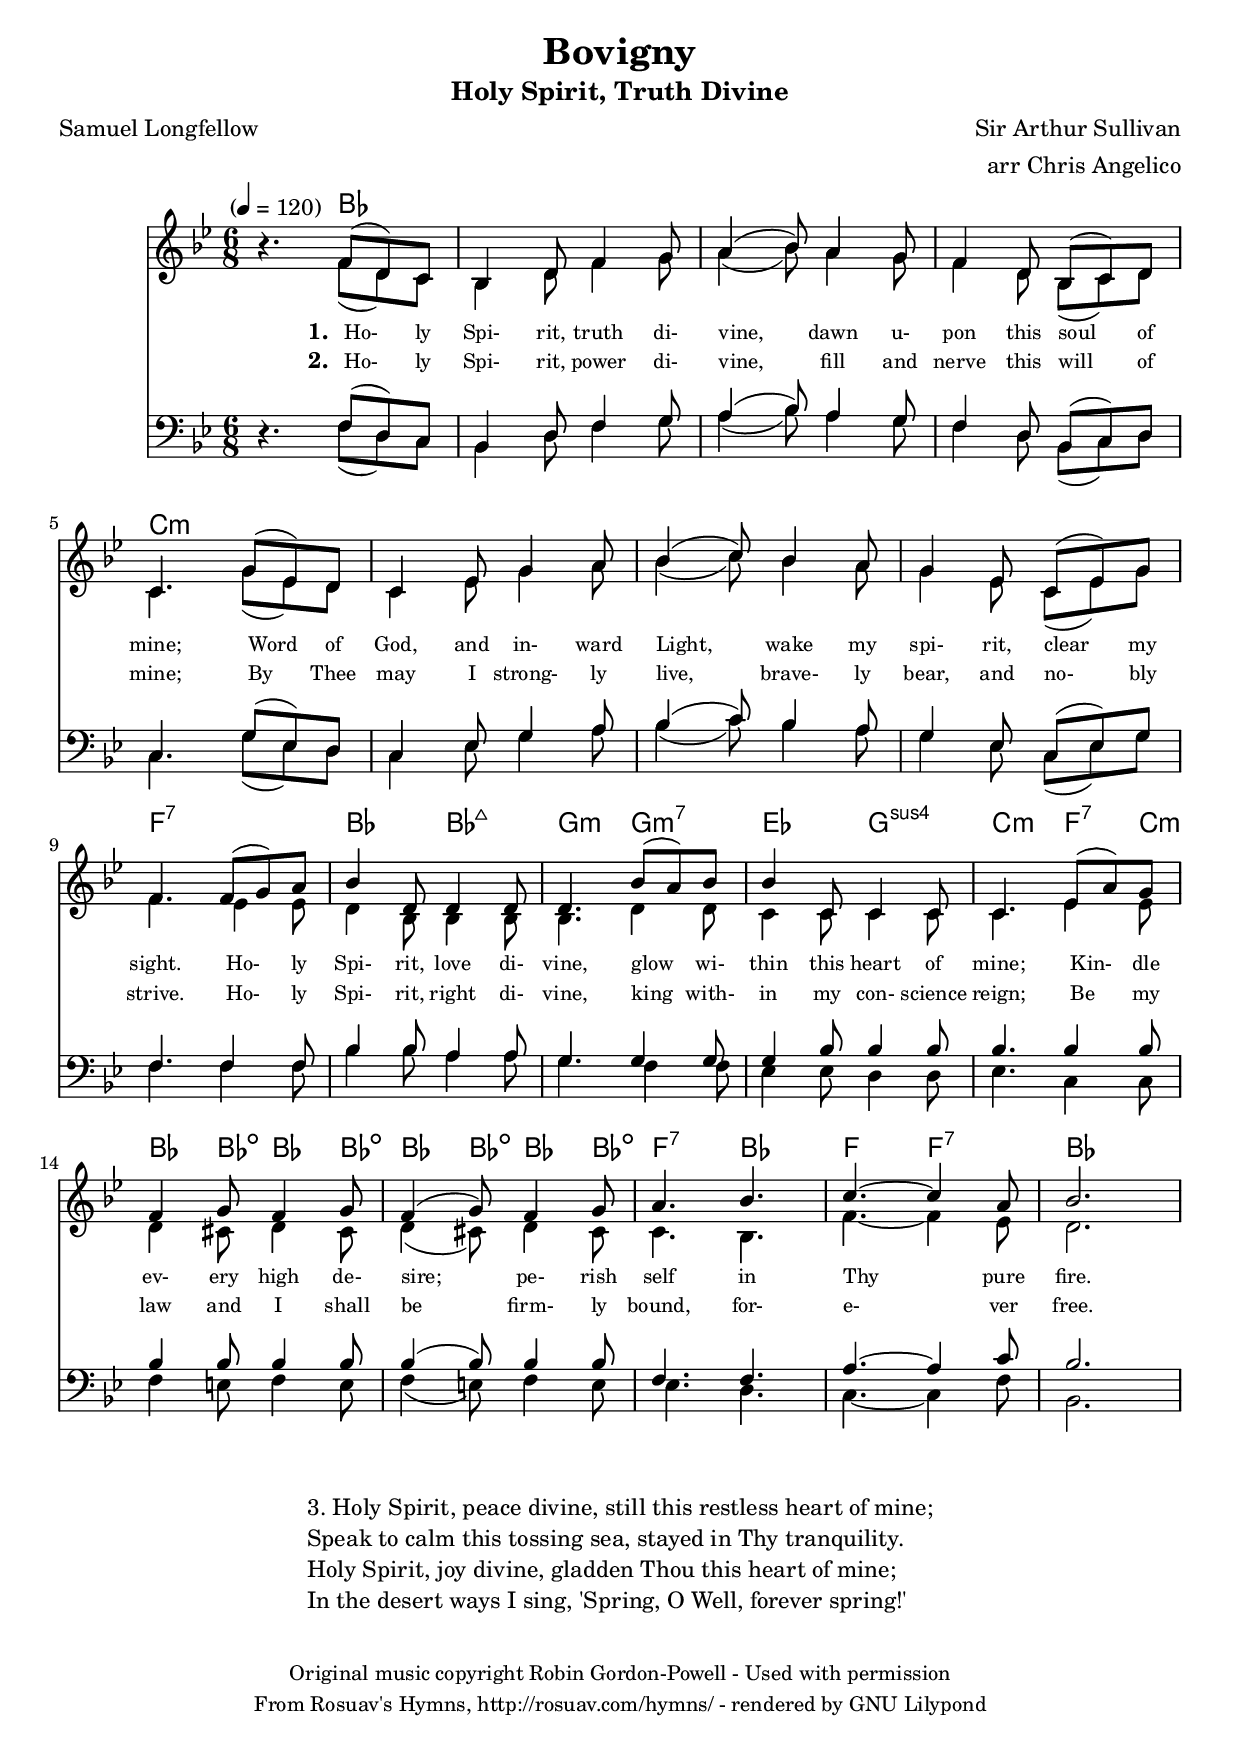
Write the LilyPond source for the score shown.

% As to that, we would reply
% Words from RCH #574 or #193
\include "Hymnal.ly"

\header
{
    title="Bovigny"
    subtitle="Holy Spirit, Truth Divine"
    poet="Samuel Longfellow"
    composer="Sir Arthur Sullivan" % circa 1898
    arranger="arr Chris Angelico" % 2011-10-09 / 2011-12-18
    % meter="" ??
    % piece="" ??
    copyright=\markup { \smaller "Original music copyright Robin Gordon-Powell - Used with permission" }
}

\score {
    <<
        \new ChordNames {
            \set chordChanges = ##t
            \transpose ef bf,
            \chordmode {
		s4.
		ef4 ef8 ef4 ef8 ef4 ef8 ef4 ef8 ef4 ef8 ef4 ef8 ef4 ef8 f4.:m
		f4:m f8:m f4:m f8:m f4:m f8:m f4:m f8:m f4:m f8:m f4:m f8:m f4:m f8:m bf4.:7
		bf:7 ef ef:maj c:m c:m7 af c:sus4 f:m bf4:7 f8:m
		ef4 ef8:dim ef4 ef8:dim ef4 ef8:dim ef4 ef8:dim bf4.:7 ef4. bf4.~bf4:7 bf8:7 ef2.
            }
        }
        \new Staff <<
            \set Staff.midiInstrument = "acoustic grand"
            \key bf \major
            \time 6/8
            \tempo "" 4 = 120
            \new Voice = "sops" \transpose ef bf, \relative f' {
                r4.
                \voiceOne
		bf8(g) f ef4 g8 bf4 c8 d4(ef8) d4 c8 bf4 g8 ef(f) g f4.
		c'8(af) g f4 af8 c4 d8 ef4(f8) ef4 d8 c4 af8 f(af) c bf4.
		bf8(c) d ef4 g,8 g4 g8 g4. ef'8(d) ef ef4 f,8 f4 f8 f4.
		af8(d) c bf4 c8 bf4 c8 bf4(c8) bf4 c8 d4. ef4. f4.~f4
		d8 ef2.
            }
            \addlyrics { \lyr \lyricmode {
		\override LyricText #'font-size = #-1
		\set stanza = #"1."
                !Ho- ly Spi- rit, truth di- vine, dawn u- pon this soul of mine;
		!Word of God, and in- ward Light, wake my spi- rit, clear my sight.
		!Ho- ly Spi- rit, love di- vine, glow wi- thin this heart of mine;
		!Kin- dle ev- ery high de- sire; pe- rish self in Thy pure fire.
            } }
	    \addlyrics { \lyr \lyricmode {
		\override LyricText #'font-size = #-1
		\set stanza = #"2."
		!Ho- ly Spi- rit, power di- vine, fill and nerve this will of mine;
		!By Thee may I strong- ly live, brave- ly bear, and no- bly strive.
		!Ho- ly Spi- rit, right di- vine, king with- in my con- science reign;
		!Be my law and I shall be firm- ly bound, for- e- ver free.
            } }

            \new Voice = "alto" \transpose ef bf, \relative f' {
                s4. % The same rest, but as a spacer so it doesn't print
                \voiceTwo
		bf8(g) f ef4 g8 bf4 c8 d4(ef8) d4 c8 bf4 g8 ef(f) g f4.
		c'8(af) g f4 af8 c4 d8 ef4(f8) ef4 d8 c4 af8 f(af) c bf4.
		af4 af8 g4 ef8 ef4 ef8 ef4. g4 g8 f4 f8 f4 f8 f4.
		af4 af8 g4 fs8 g4 fs8 g4(fs8) g4 fs8 f4. ef4. bf'4.~bf4 af8 g2.
            }
        >>
        \new Staff <<
            \clef bass
            \key bf \major
            \new Voice = "tenor" \transpose ef bf, \relative c' {
                r4.
                \voiceOne
		bf8(g) f ef4 g8 bf4 c8 d4(ef8) d4 c8 bf4 g8 ef(f) g f4.
		c'8(af) g f4 af8 c4 d8 ef4(f8) ef4 d8 c4 af8 f(af) c bf4.
		bf4 bf8 ef4 ef8 d4 d8 c4. c4 c8 c4 ef8 ef4 ef8 ef4.
		ef4 ef8 ef4 ef8 ef4 ef8 ef4(ef8) ef4 ef8 bf4. bf d4.~d4 f8 ef2.
            }
            \new Voice = "bass" \transpose ef bf, \relative c' {
                s4.
                \voiceTwo
		bf8(g) f ef4 g8 bf4 c8 d4(ef8) d4 c8 bf4 g8 ef(f) g f4.
		c'8(af) g f4 af8 c4 d8 ef4(f8) ef4 d8 c4 af8 f(af) c bf4.
		bf4 bf8 ef4 ef8 d4 d8 c4. bf4 bf8 af4 af8 g4 g8 af4.
		f4 f8 bf4 a8 bf4 a8 bf4(a8) bf4 a8 af4. g f4.~f4 bf8 ef,2.
            }
        >>
    >>
    \layout { }
    % \midi { \context { \ChordNameVoice \remove Note_performer } } % Stop chords from sounding in the MIDI
    \midi { } % Sound the chords
}

% Additional verses
\markup \fill-line {
\column {
"3. Holy Spirit, peace divine, still this restless heart of mine;"
"Speak to calm this tossing sea, stayed in Thy tranquility."
"Holy Spirit, joy divine, gladden Thou this heart of mine;"
"In the desert ways I sing, 'Spring, O Well, forever spring!'"
}
}
